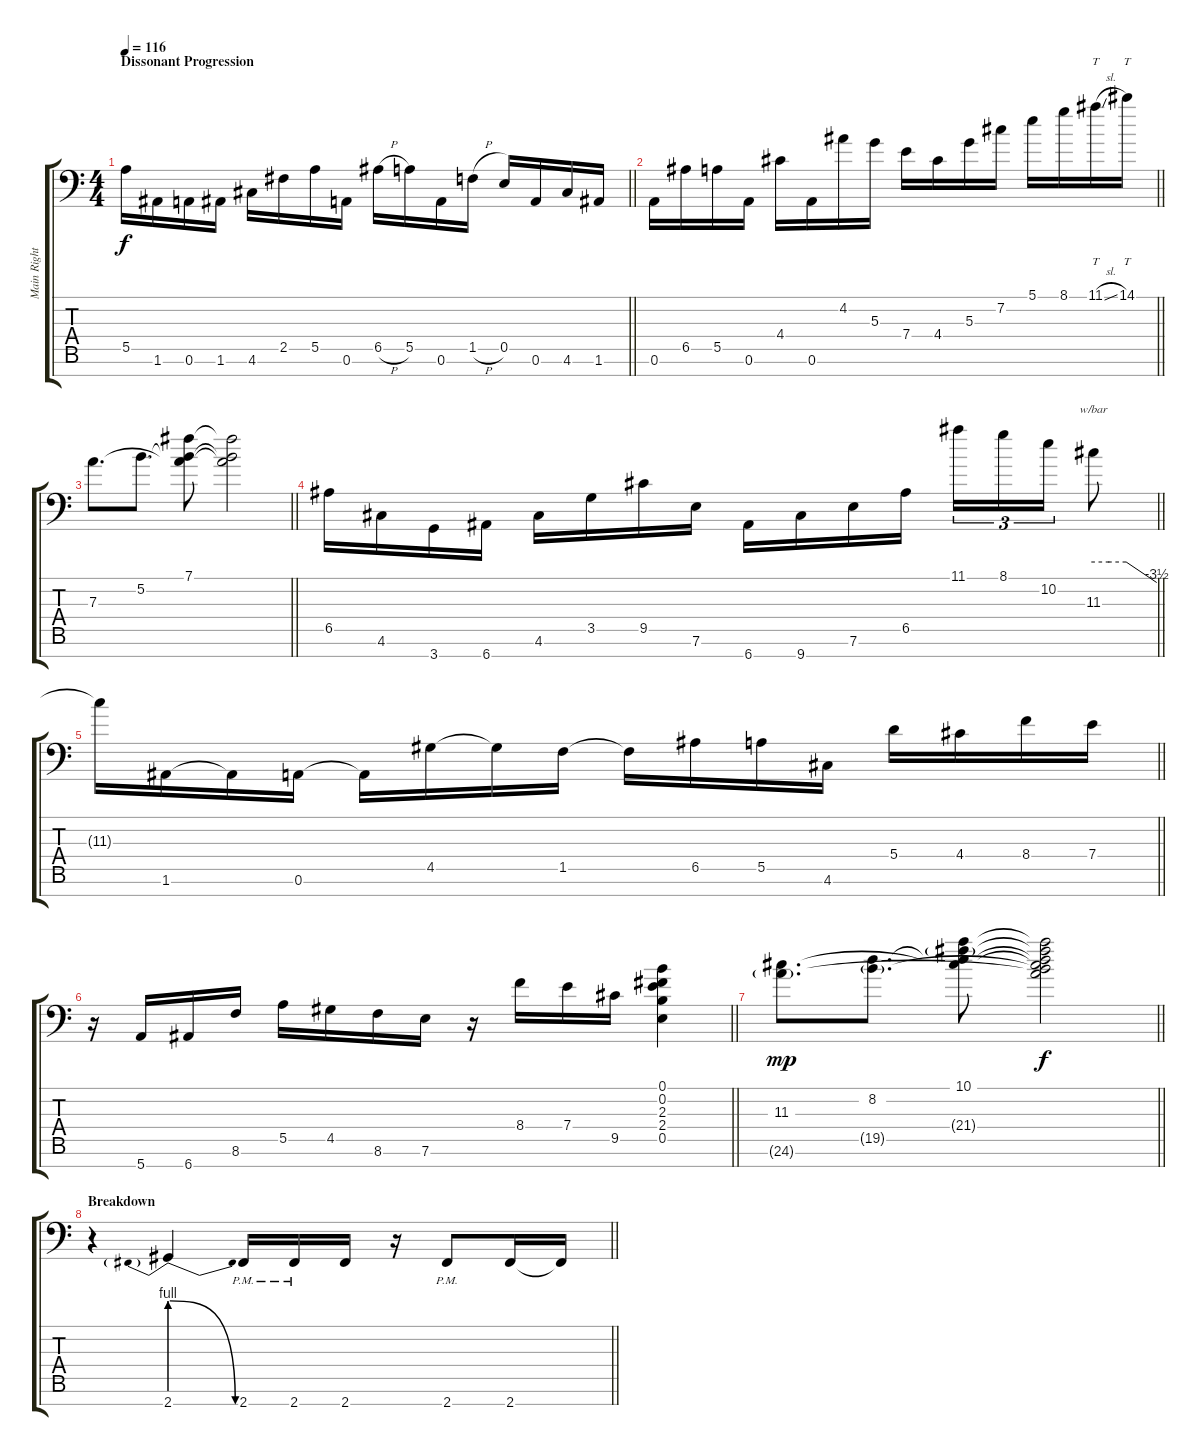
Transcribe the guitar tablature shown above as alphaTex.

\track ("Main Right" "Main Right") {instrument distortionguitar}
\staff {score tabs}
\tuning (B3 Gb3 D3 A2 E2 A1 E1) {hide}
\ts (4 4)
\section ("" "Dissonant Progression")
\tempo 116
\clef f4
\barLineRight lightlight
\ks c
5.5.16{dy f} 1.6.16 0.6.16 1.6.16 4.6.16 2.5.16 5.5.16 0.6.16 6.5{h}.16 5.5.16 0.6.16 1.5{h}.16 0.5.16 0.6.16 4.6.16 1.6.16 |
\barLineRight lightlight
0.6.16 6.5.16 5.5.16 0.6.16 4.4.16 0.6.16 4.2.16 5.3.16 7.4.16 4.4.16 5.3.16 7.2.16 5.1.16 8.1.16 11.1{sl}.16{tt} 14.1.16{tt} |
\barLineRight lightlight
7.3.8{d} 5.2.8{d} (7.1 5.2{t} 7.3{t}).8 (7.1{t} 5.2{t} 7.3{t}).2 |
\barLineRight lightlight
6.5.16 4.6.16 3.7.16 6.7.16 4.6.16 3.5.16 9.5.16 7.6.16 6.7.16 9.7.16 7.6.16 6.5.16 11.1.16{tu (3 2)} 8.1.16{tu (3 2)} 10.2.16{tu (3 2)} 11.3.8{tbe (custom default 0 0 15 0 31 0 60 -14)} |
\barLineRight lightlight
11.3{t}.16 1.6.16 1.6{t}.16 0.6.16 0.6{t}.16 4.5.16 4.5{t}.16 1.5.16 1.5{t}.16 6.5.16 5.5.16 4.6.16 5.4.16 4.4.16 8.4.16 7.4.16 |
\barLineRight lightlight
r.16 5.7.16 6.7.16 8.6.16 5.5.16 4.5.16 8.6.16 7.6.16 r.16 8.4.16 7.4.16 9.5.16 (0.1 0.2 2.3 2.4 0.5).4 |
\barLineRight lightlight
(11.3 24.6{g}).8{d dy mp} (8.2 19.5{g}).8{d} (10.1 8.2{t} 11.3{t} 21.4{g}).8 (10.1{t} 8.2{t} 11.3{t} 21.4{t} 19.5{t} 24.6{t}).2{dy f} |
\section ("" "Breakdown")
\barLineRight lightlight
r.4{instrument overdrivenguitar} 2.7{be (prebendrelease 0 4 60 0)}.4 2.7{pm}.16{volume 14 instrument distortionguitar} 2.7{pm}.16 2.7.16 r.16 2.7{pm}.8 2.7.16 2.7{t}.16
